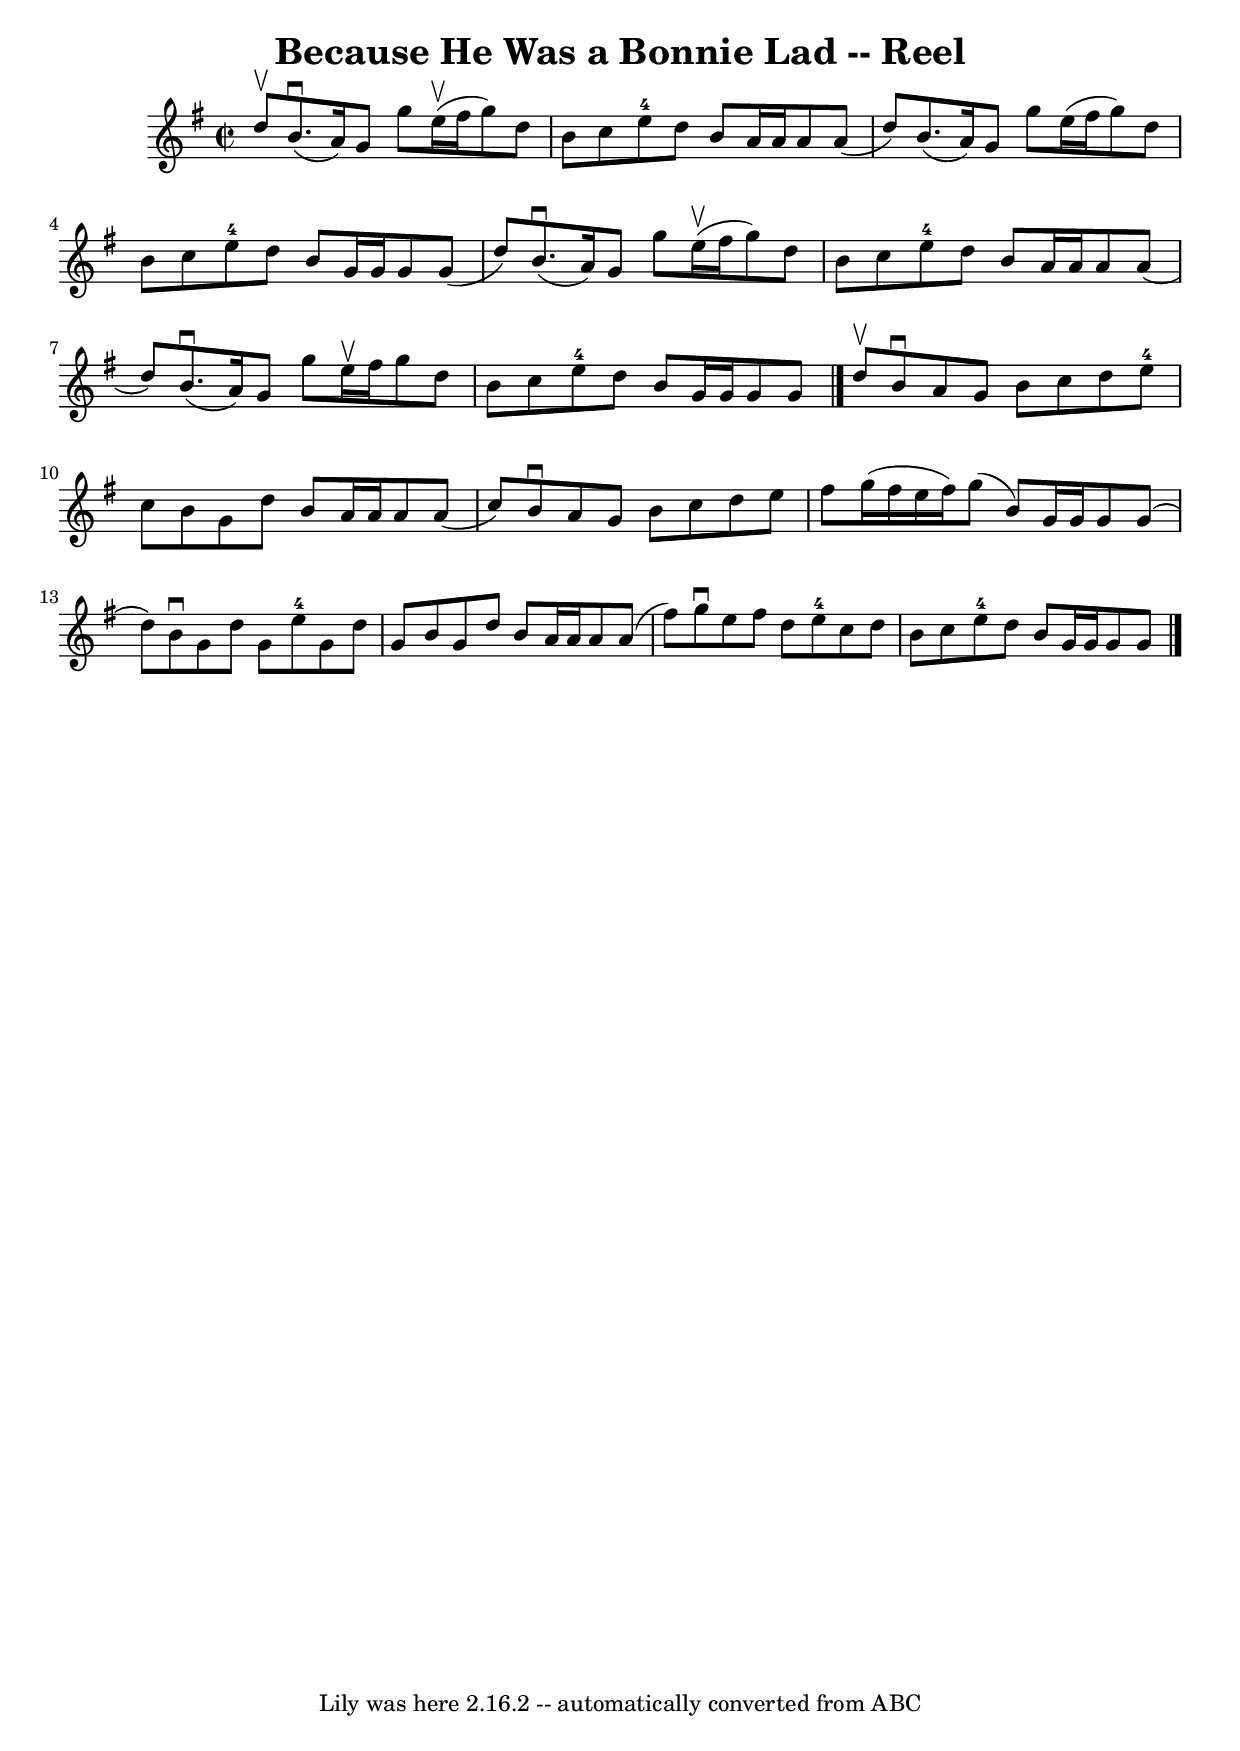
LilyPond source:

\version "2.7.40"
\include "Mammoth.ily"
\header {
	%% book = "Ryan's Mammoth Collection"
	crossRefNumber = "1"
	footnotes = "\\\\347"
	origin = "SCOTCH."
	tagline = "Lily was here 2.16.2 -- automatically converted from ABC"
	title = "Because He Was a Bonnie Lad -- Reel"
}
voicedefault =  {


\override Staff.TimeSignature #'style = #'C
 \time 2/2 \key g \major d''8^\upbow |
 b'8.^\downbow(a'16) 
 g'8 g''8 e''16^\upbow(fis''16 g''8) d''8 b'8    |
 
 c''8 e''8-4 d''8 b'8 a'16 a'16 a'8 a'8 (d''8)   
|
 b'8. (a'16) g'8 g''8 e''16 (fis''16 g''8)   
d''8 b'8    |
 c''8 e''8-4 d''8 b'8 g'16 g'16    
g'8 g'8 (d''8)   |
 b'8.^\downbow(a'16) g'8 g''8 
 e''16^\upbow(fis''16 g''8) d''8 b'8    |
 c''8    
e''8-4 d''8 b'8 a'16 a'16 a'8 a'8 (d''8)   |
   
b'8.^\downbow(a'16) g'8 g''8 e''16^\upbow fis''16 g''8    
d''8 b'8    |
 c''8 e''8-4 d''8 b'8 g'16 g'16    
g'8 g'8    \bar "|." d''8^\upbow |
 b'8^\downbow a'8    
g'8 b'8 c''8 d''8 e''8-4 c''8    |
 b'8 g'8 d''8 
 b'8 a'16 a'16 a'8 a'8 (c''8)   |
 b'8^\downbow   
a'8 g'8 b'8 c''8 d''8 e''8 fis''8    |
 g''16 (
fis''16 e''16 fis''16) g''8 (b'8) g'16 g'16 g'8 g'8 
(d''8)   |
 b'8^\downbow g'8 d''8 g'8 e''8-4   
g'8 d''8 g'8    |
 b'8 g'8 d''8 b'8 a'16 a'16    
a'8 a'8 (fis''8)   |
 g''8^\downbow e''8 fis''8 d''8  
 e''8-4 c''8 d''8 b'8    |
 c''8 e''8-4 d''8    
b'8 g'16 g'16 g'8 g'8    \bar "|."   
}

\score{
    <<

	\context Staff="default"
	{
	    \voicedefault 
	}

    >>
	\layout {
	}
	\midi {}
}
